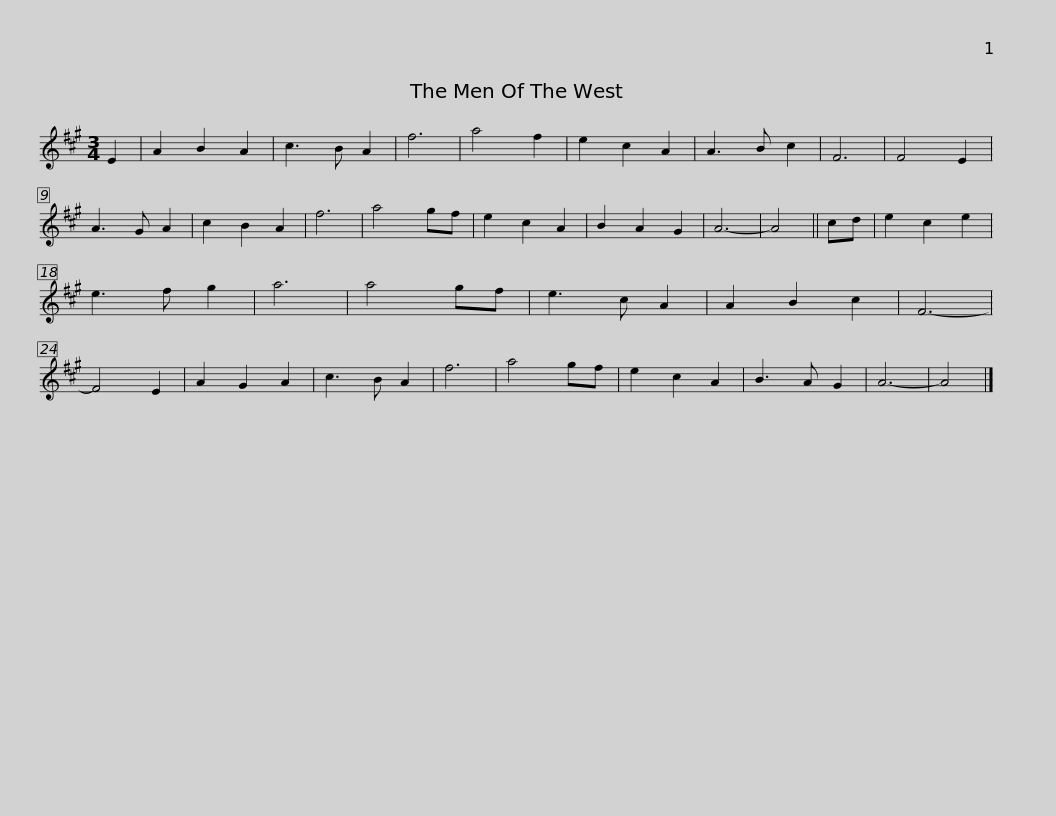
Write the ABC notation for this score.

X:1
L:1/8
M:3/4
I:linebreak $
K:A
V:1 treble
V:1
 E2 | A2 B2 A2 | c3 B A2 | f6 | a4 f2 | %5
 e2 c2 A2 | A3 B c2 | F6 | F4 E2 | A3 G A2 | %10
 c2 B2 A2 | f6 | a4 gf | e2 c2 A2 |$ B2 A2 G2 | %15
 A6- | A4 || cd | e2 c2 e2 | e3 f g2 | %20
 a6 | a4 gf | e3 c A2 | A2 B2 c2 | F6- | %25
 F4 E2 | A2 G2 A2 | c3 B A2 |$ f6 | a4 gf | %30
 e2 c2 A2 | B3 A G2 | A6- | A4 |] %34
